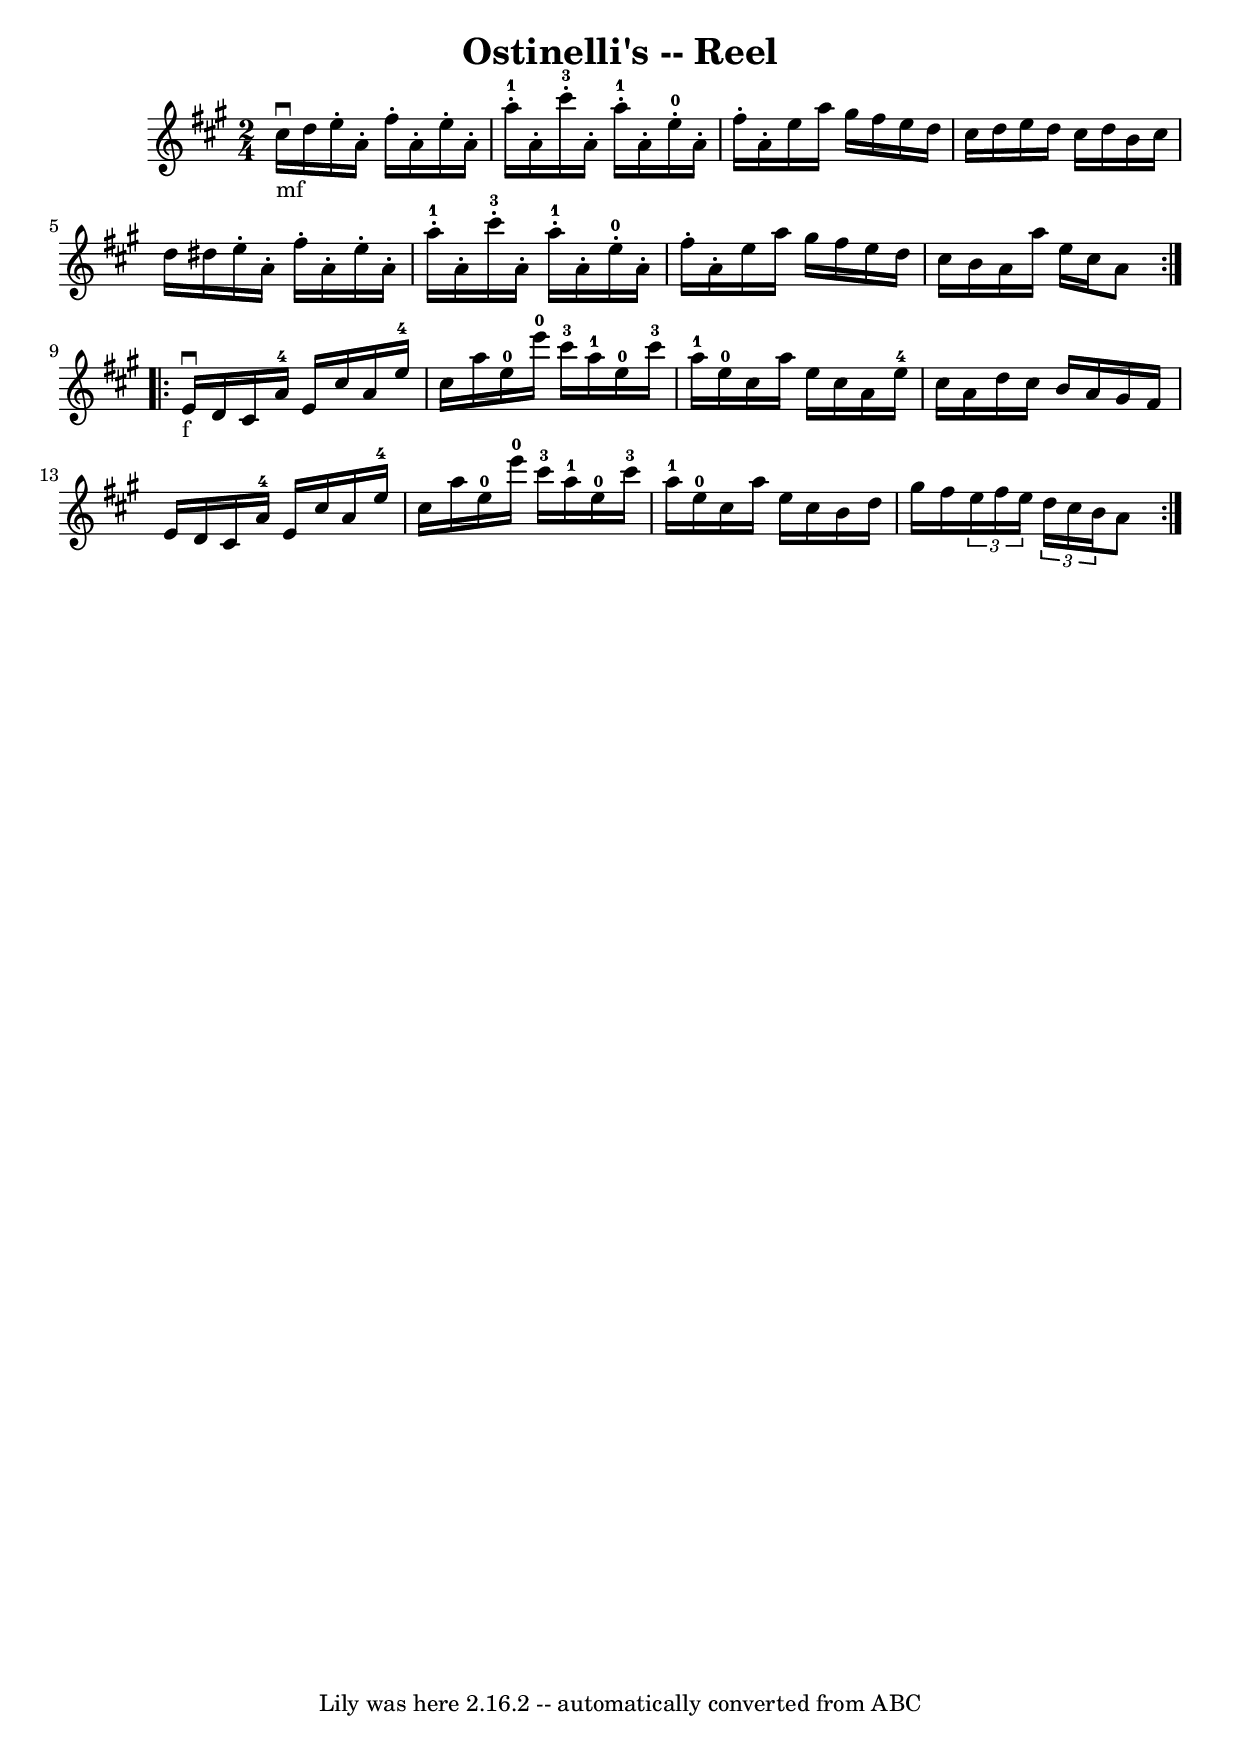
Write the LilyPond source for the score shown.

\version "2.16.2"
\include "Mammoth.ily"
\header {
  %% book = "Ryan's Mammoth Collection"
  crossRefNumber = "1"
  footnotes = "\\\\311"
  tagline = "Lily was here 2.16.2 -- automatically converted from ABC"
  title = "Ostinelli's -- Reel"

}
voicedefault =  {



  \repeat volta 2 {

    \time 2/4 
    \key a \major
    cis''16_"mf"^\downbow d''16  |
    e''16 -. a'16 -. fis''16 -. a'16 -. e''16 -. a'16 -. a''16-1-.   
    a'16 -.   |
    cis'''16-3-. a'16 -. a''16-1-. a'16 -.     
    e''16-0-. a'16 -. fis''16 -. a'16 -.   |
    e''16 a''16   
    gis''16 fis''16 e''16 d''16 cis''16 d''16    |
    e''16   
    d''16 cis''16 d''16 b'16 cis''16 d''16 dis''16    |
    
    e''16 -. a'16 -. fis''16 -. a'16 -. e''16 -. a'16 -. a''16 -1-. a'16 -.   |
    cis'''16-3-. a'16 -. a''16-1-.   
    a'16 -. e''16-0-. a'16 -. fis''16 -. a'16 -.   |
    e''16  
    a''16 gis''16 fis''16 e''16 d''16 cis''16 b'16    |
    
    a'16 a''16 e''16 cis''16 a'8    
  }     
  \repeat volta 2 {
    e'16 
    _"f"^\downbow d'16  |
    cis'16 a'16-4 e'16 cis''16    
    a'16 e''16-4 cis''16 a''16    |
    e''16-0 e'''16-0  
    cis'''16-3 a''16-1 e''16-0 cis'''16-3 a''16-1 e''16 -0   |
    cis''16 a''16 e''16 cis''16 a'16 e''16-4  
    cis''16 a'16    |
    d''16 cis''16 b'16 a'16 gis'16    
    fis'16 e'16 d'16    |
    cis'16 a'16-4 e'16 cis''16    
    a'16 e''16-4 cis''16 a''16    |
    e''16-0 e'''16-0  
    cis'''16-3 a''16-1 e''16-0 cis'''16-3 a''16-1 e''16 -0   |
    cis''16 a''16 e''16 cis''16 b'16 d''16    
    gis''16 fis''16    |
    \times 2/3 { e''16 fis''16 e''16  
	       }   
    \times 2/3 { d''16 cis''16 b'16  
	       } a'8  
  }   

}

\score{
  <<

    \context Staff="default"
    {
      \voicedefault 
      
    }

  >>
  \layout {
    
  }
  \midi {
  }

}
